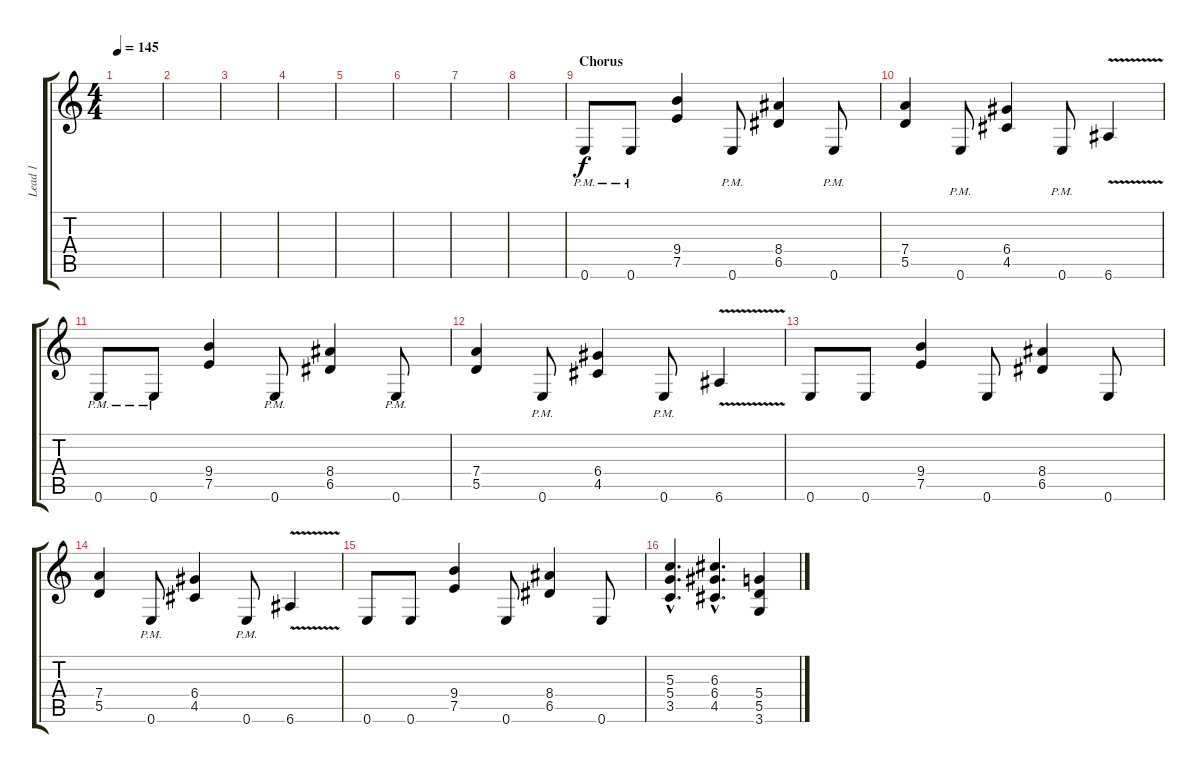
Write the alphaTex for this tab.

\track ("Lead 1" "Lead 1") {instrument distortionguitar}
\staff {score tabs}
\tuning (E4 B3 G3 D3 A2 E2) {hide}
\ts (4 4)
\tempo 145
\clef g2
\ks c
|
|
|
|
|
|
|
|
\section ("" "Chorus")
0.6{pm}.8 0.6{pm}.8 (9.4 7.5).4 0.6{pm}.8 (8.4 6.5).4 0.6{pm}.8 |
(7.4 5.5).4 0.6{pm}.8 (6.4 4.5).4 0.6{pm}.8 6.6{v}.4 |
0.6{pm}.8 0.6{pm}.8 (9.4 7.5).4 0.6{pm}.8 (8.4 6.5).4 0.6{pm}.8 |
(7.4 5.5).4 0.6{pm}.8 (6.4 4.5).4 0.6{pm}.8 6.6{v}.4 |
0.6.8 0.6.8 (9.4 7.5).4 0.6.8 (8.4 6.5).4 0.6.8 |
(7.4 5.5).4 0.6{pm}.8 (6.4 4.5).4 0.6{pm}.8 6.6{v}.4 |
0.6.8 0.6.8 (9.4 7.5).4 0.6.8 (8.4 6.5).4 0.6.8 |
(5.3{hac} 5.4{hac} 3.5{hac}).4{d} (6.3{hac} 6.4{hac} 4.5{hac}).4{d} (5.4 5.5 3.6).4
